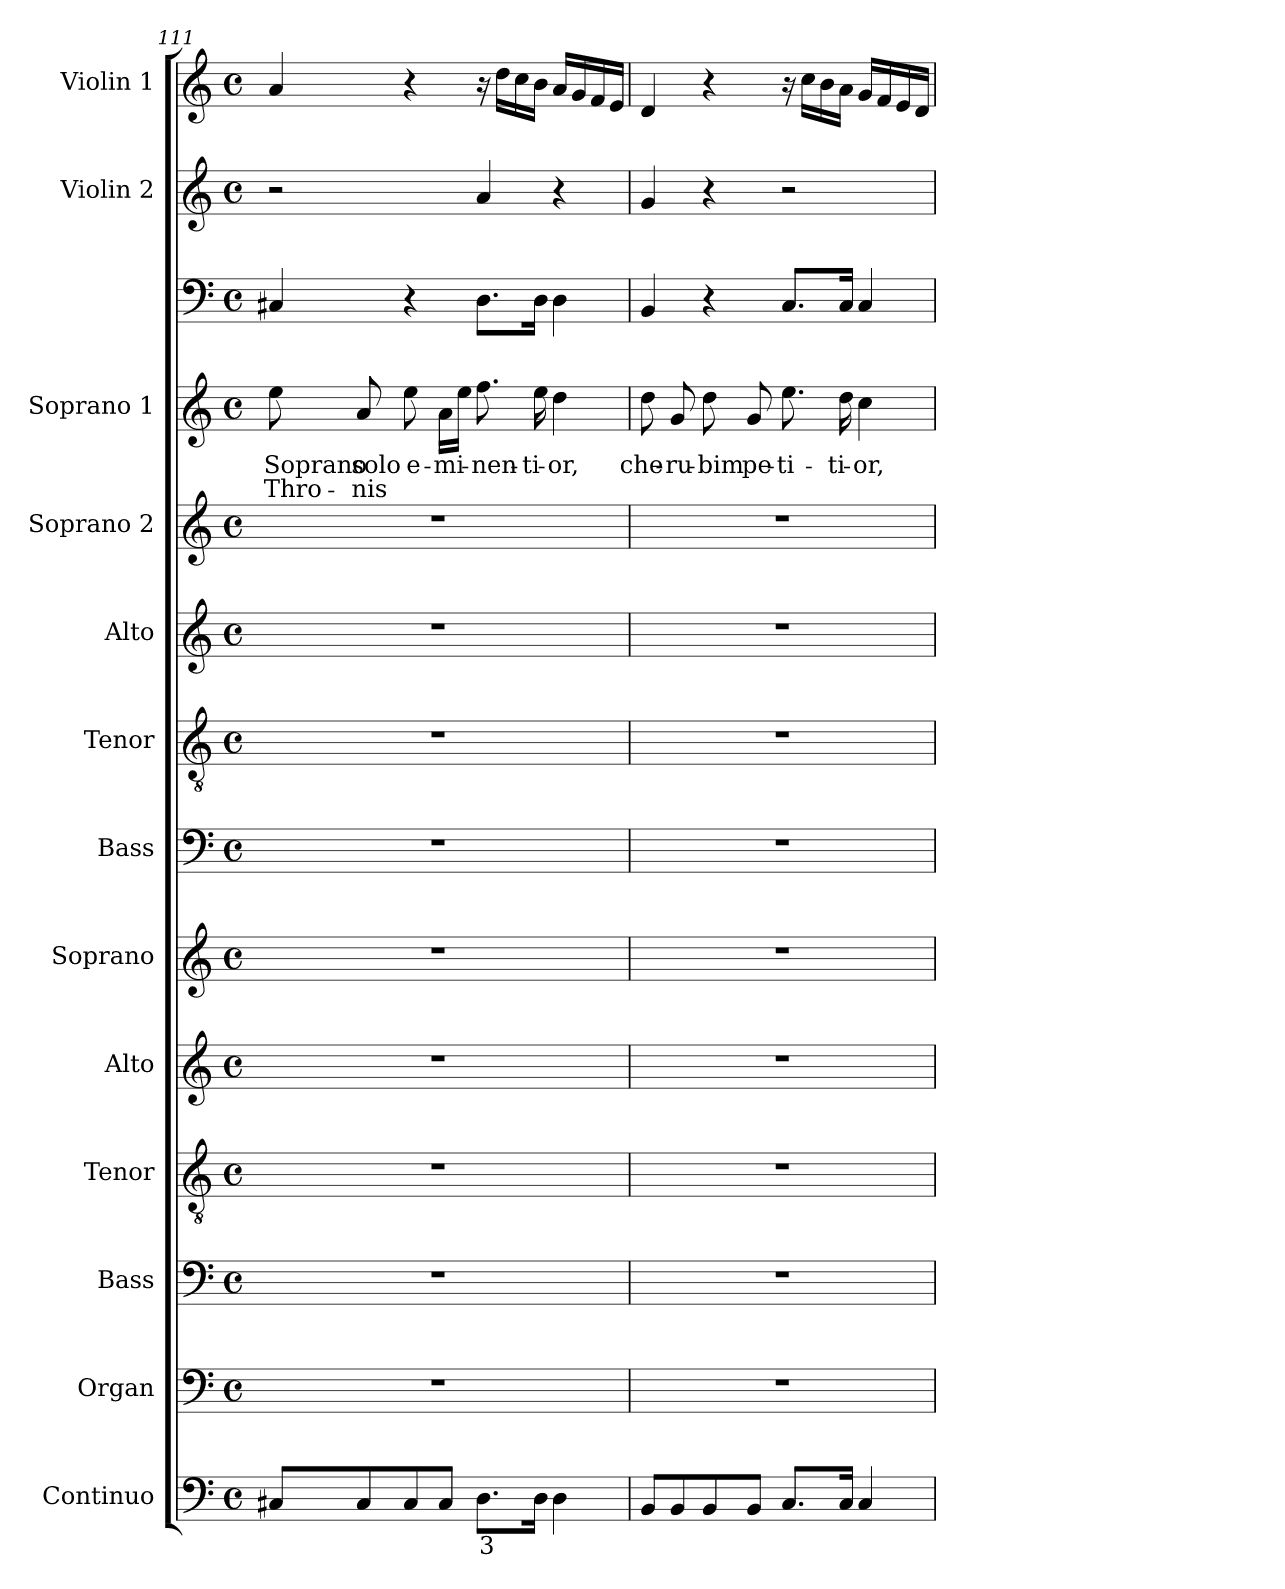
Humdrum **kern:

**kern	**text	**kern	**kern	**kern	**kern	**kern	**kern	**kern	**kern	**kern	**kern	**text	**text	**kern	**kern	**kern
*part14	*part14	*part13	*part12	*part11	*part10	*part9	*part8	*part7	*part6	*part5	*part4	*part4	*part4	*part3	*part2	*part1
*staff14	*staff14	*staff13	*staff12	*staff11	*staff10	*staff9	*staff8	*staff7	*staff6	*staff5	*staff4	*staff4	*staff4	*staff3	*staff2	*staff1
*I"Continuo	*	*I"Organ	*I"Bass	*I"Tenor	*I"Alto	*I"Soprano	*I"Bass	*I"Tenor	*I"Alto	*I"Soprano 2	*I"Soprano 1	*	*	*I""Acc. to violins"	*I"Violin 2	*I"Violin 1
*I'Cont.	*	*I'Org.	*I'B.	*I'T.	*I'A.	*I'S.	*I'B.	*I'T.	*I'A.	*I'S2.	*I'S1.	*	*	*I'Ac to violins.	*I'Vln. 2	*I'Vln. 1
*clefF4	*	*clefF4	*clefF4	*clefGv2	*clefG2	*clefG2	*clefF4	*clefGv2	*clefG2	*clefG2	*clefG2	*	*	*clefF4	*clefG2	*clefG2
*	*	*	*	*ITrd7c12	*	*	*	*ITrd7c12	*	*	*	*	*	*	*	*
*k[]	*	*k[]	*k[]	*k[]	*k[]	*k[]	*k[]	*k[]	*k[]	*k[]	*k[]	*	*	*k[]	*k[]	*k[]
*C:	*	*C:	*C:	*C:	*C:	*C:	*C:	*C:	*C:	*C:	*C:	*	*	*C:	*C:	*C:
*M4/4	*	*M4/4	*M4/4	*M4/4	*M4/4	*M4/4	*M4/4	*M4/4	*M4/4	*M4/4	*M4/4	*	*	*M4/4	*M4/4	*M4/4
*met(c)	*	*met(c)	*met(c)	*met(c)	*met(c)	*met(c)	*met(c)	*met(c)	*met(c)	*met(c)	*met(c)	*	*	*met(c)	*met(c)	*met(c)
=111	=111	=111	=111	=111	=111	=111	=111	=111	=111	=111	=111	=111	=111	=111	=111	=111
!	!	!	!	!	!	!	!	!	!	!	!	!LO:LY:a:color=#000000	!LO:LY:b:color=#000000	!	!	!
8C#Xi/L	.	1r	1r	1r	1r	1r	1r	1r	1r	1r	8eei\	Soprano	Thro-	4C#Xi/	2r	4ai/
!	!	!	!	!	!	!	!	!	!	!	!	!LO:LY:a:color=#000000	!LO:LY:b:color=#000000	!	!	!
8C#i/	.	.	.	.	.	.	.	.	.	.	8ai/	solo	-nis	.	.	.
!	!	!	!	!	!	!	!	!	!	!	!	!LO:LY:b:color=#000000	!	!	!	!
8C#i/	.	.	.	.	.	.	.	.	.	.	8eei\	e-	.	4r	.	4r
!	!	!	!	!	!	!	!	!	!	!	!	!LO:LY:b:color=#000000	!	!	!	!
8C#i/J	.	.	.	.	.	.	.	.	.	.	16ai\LL	-mi-	.	.	.	.
.	.	.	.	.	.	.	.	.	.	.	16eei\JJ	.	.	.	.	.
!	!LO:LY:b:color=#000000	!	!	!	!	!	!	!	!	!	!	!	!	!	!	!
!	!	!	!	!	!	!	!	!	!	!	!	!LO:LY:b:color=#000000	!	!	!	!
8.Di\L	3	.	.	.	.	.	.	.	.	.	8.ffi\	-nen-	.	8.Di\L	4ai/	16r
.	.	.	.	.	.	.	.	.	.	.	.	.	.	.	.	16ddi\LL
.	.	.	.	.	.	.	.	.	.	.	.	.	.	.	.	16cci\
!	!	!	!	!	!	!	!	!	!	!	!	!LO:LY:b:color=#000000	!	!	!	!
16Di\Jk	.	.	.	.	.	.	.	.	.	.	16eei\	-ti-	.	16Di\Jk	.	16bi\JJ
!	!	!	!	!	!	!	!	!	!	!	!	!LO:LY:b:color=#000000	!	!	!	!
4Di\	.	.	.	.	.	.	.	.	.	.	4ddi\	-or,	.	4Di\	4r	16ai/LL
.	.	.	.	.	.	.	.	.	.	.	.	.	.	.	.	16gi/
.	.	.	.	.	.	.	.	.	.	.	.	.	.	.	.	16fi/
.	.	.	.	.	.	.	.	.	.	.	.	.	.	.	.	16ei/JJ
=112	=112	=112	=112	=112	=112	=112	=112	=112	=112	=112	=112	=112	=112	=112	=112	=112
!	!	!	!	!	!	!	!	!	!	!	!	!LO:LY:b:color=#000000	!	!	!	!
8BBi/L	.	1r	1r	1r	1r	1r	1r	1r	1r	1r	8ddi\	che-	.	4BBi/	4gi/	4di/
!	!	!	!	!	!	!	!	!	!	!	!	!LO:LY:b:color=#000000	!	!	!	!
8BBi/	.	.	.	.	.	.	.	.	.	.	8gi/	-ru-	.	.	.	.
!	!	!	!	!	!	!	!	!	!	!	!	!LO:LY:b:color=#000000	!	!	!	!
8BBi/	.	.	.	.	.	.	.	.	.	.	8ddi\	-bim	.	4r	4r	4r
!	!	!	!	!	!	!	!	!	!	!	!	!LO:LY:b:color=#000000	!	!	!	!
8BBi/J	.	.	.	.	.	.	.	.	.	.	8gi/	pe-	.	.	.	.
!	!	!	!	!	!	!	!	!	!	!	!	!LO:LY:b:color=#000000	!	!	!	!
8.Ci/L	.	.	.	.	.	.	.	.	.	.	8.eei\	-ti-	.	8.Ci/L	2r	16r
.	.	.	.	.	.	.	.	.	.	.	.	.	.	.	.	16cci\LL
.	.	.	.	.	.	.	.	.	.	.	.	.	.	.	.	16bi\
!	!	!	!	!	!	!	!	!	!	!	!	!LO:LY:b:color=#000000	!	!	!	!
16Ci/Jk	.	.	.	.	.	.	.	.	.	.	16ddi\	-ti-	.	16Ci/Jk	.	16ai\JJ
!	!	!	!	!	!	!	!	!	!	!	!	!LO:LY:b:color=#000000	!	!	!	!
4Ci/	.	.	.	.	.	.	.	.	.	.	4cci\	-or,	.	4Ci/	.	16gi/LL
.	.	.	.	.	.	.	.	.	.	.	.	.	.	.	.	16fi/
.	.	.	.	.	.	.	.	.	.	.	.	.	.	.	.	16ei/
.	.	.	.	.	.	.	.	.	.	.	.	.	.	.	.	16di/JJ
=	=	=	=	=	=	=	=	=	=	=	=	=	=	=	=	=
*-	*-	*-	*-	*-	*-	*-	*-	*-	*-	*-	*-	*-	*-	*-	*-	*-
